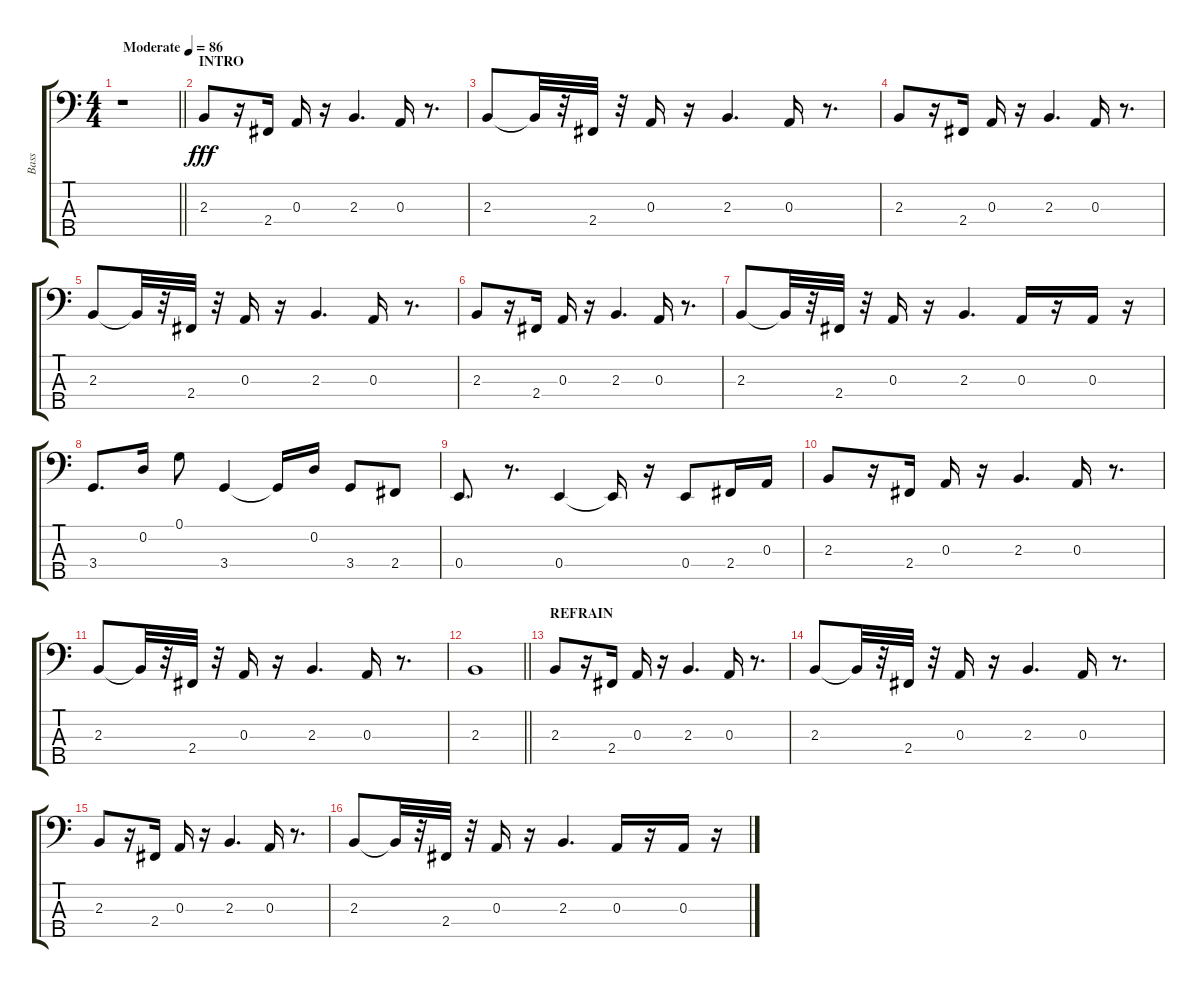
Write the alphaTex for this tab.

\track ("Bass" "Bass") {instrument electricbassfinger}
\staff {score tabs}
\tuning (G2 D2 A1 E1 B0) {hide}
\ts (4 4)
\tempo (86 "Moderate")
\clef f4
\barLineRight lightlight
\ks c
r.1{dy fff instrument electricbassfinger} |
\section ("" "INTRO")
2.3.8 r.16 2.4.16 0.3.16 r.16 2.3.4{d} 0.3.16 r.8{d} |
2.3.8 2.3{t}.32 r.32 2.4.32 r.32 0.3.16 r.16 2.3.4{d} 0.3.16 r.8{d} |
2.3.8 r.16 2.4.16 0.3.16 r.16 2.3.4{d} 0.3.16 r.8{d} |
2.3.8 2.3{t}.32 r.32 2.4.32 r.32 0.3.16 r.16 2.3.4{d} 0.3.16 r.8{d} |
2.3.8 r.16 2.4.16 0.3.16 r.16 2.3.4{d} 0.3.16 r.8{d} |
2.3.8 2.3{t}.32 r.32 2.4.32 r.32 0.3.16 r.16 2.3.4{d} 0.3.16 r.16 0.3.16 r.16 |
3.4.8{d} 0.2.16 0.1.8 3.4.4 3.4{t}.16 0.2.16 3.4.8 2.4.8 |
0.4.8{d} r.8{d} 0.4.4 0.4{t}.16 r.16 0.4.8 2.4.16 0.3.16 |
2.3.8 r.16 2.4.16 0.3.16 r.16 2.3.4{d} 0.3.16 r.8{d} |
2.3.8 2.3{t}.32 r.32 2.4.32 r.32 0.3.16 r.16 2.3.4{d} 0.3.16 r.8{d} |
\barLineRight lightlight
2.3.1 |
\section ("" "REFRAIN")
2.3.8 r.16 2.4.16 0.3.16 r.16 2.3.4{d} 0.3.16 r.8{d} |
2.3.8 2.3{t}.32 r.32 2.4.32 r.32 0.3.16 r.16 2.3.4{d} 0.3.16 r.8{d} |
2.3.8 r.16 2.4.16 0.3.16 r.16 2.3.4{d} 0.3.16 r.8{d} |
2.3.8 2.3{t}.32 r.32 2.4.32 r.32 0.3.16 r.16 2.3.4{d} 0.3.16 r.16 0.3.16 r.16
